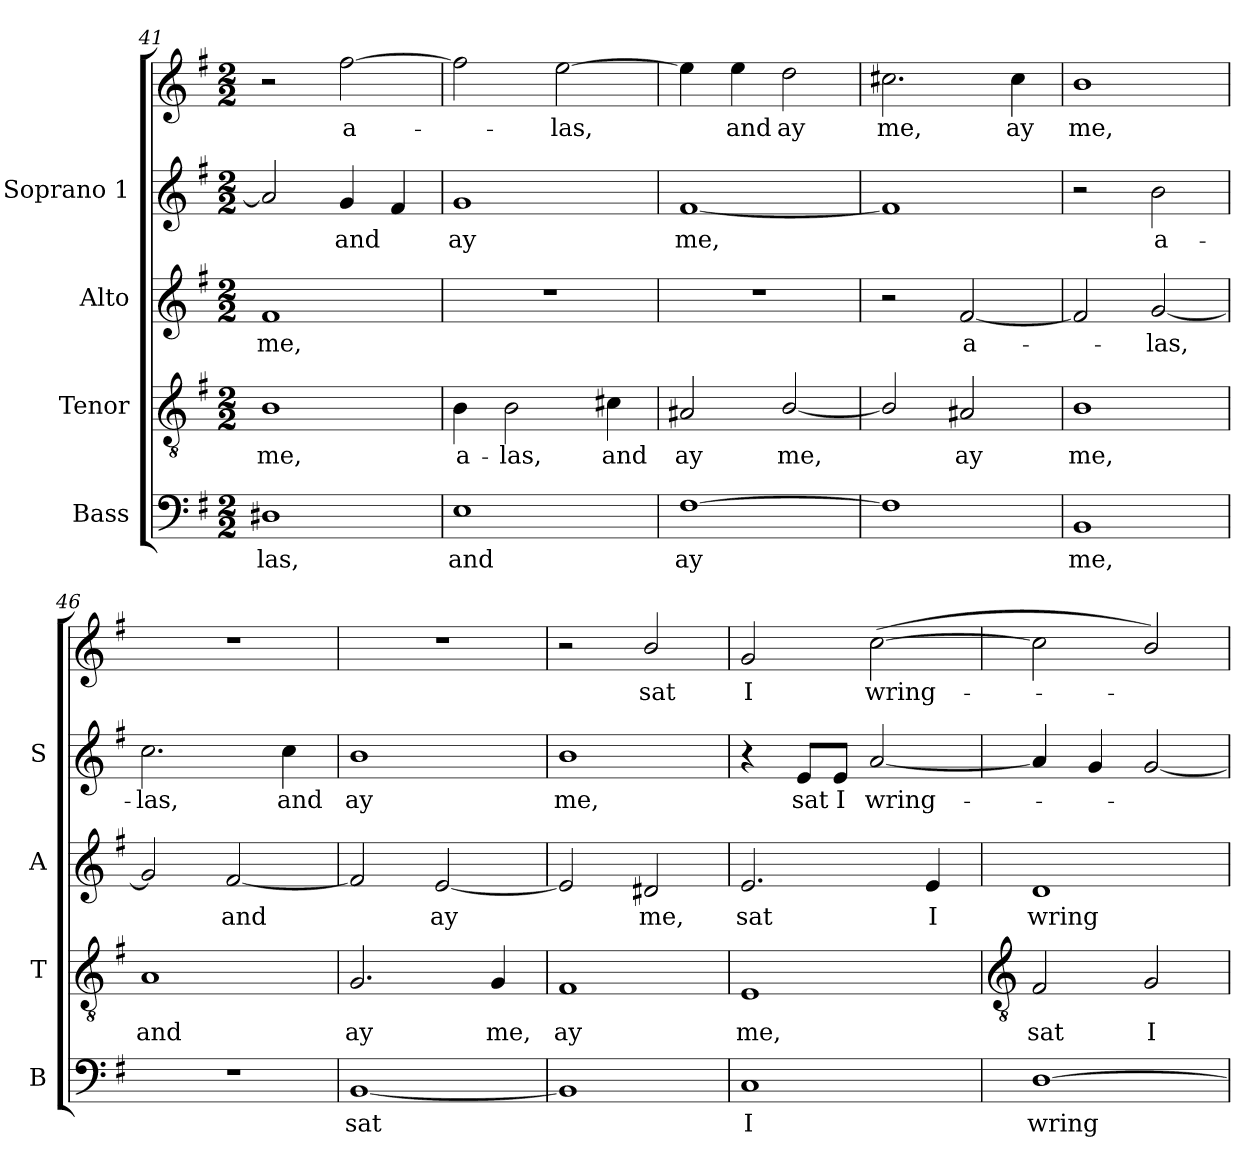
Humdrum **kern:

**kern	**text	**kern	**text	**kern	**text	**kern	**text	**kern	**text
*part4	*part4	*part3	*part3	*part2	*part2	*part1	*part1	*part1	*part1
*staff5	*staff5	*staff4	*staff4	*staff3	*staff3	*staff2	*staff2	*staff1	*staff1
*I"Bass	*	*I"Tenor	*	*I"Alto	*	*I"Soprano 1	*	*	*
*I'B	*	*I'T	*	*I'A	*	*I'S	*	*	*
*clefF4	*	*clefGv2	*	*clefG2	*	*clefG2	*	*clefG2	*
*k[f#]	*	*k[f#]	*	*k[f#]	*	*k[f#]	*	*k[f#]	*
*G:	*	*G:	*	*G:	*	*G:	*	*G:	*
*M2/2	*	*M2/2	*	*M2/2	*	*M2/2	*	*M2/2	*
=41	=41	=41	=41	=41	=41	=41	=41	=41	=41
!	!LO:LY:b	!	!LO:LY:b	!	!LO:LY:b	!	!	!	!
1D#X	-las,	1B	me,	1f#	me,	2a]	.	2r	.
!	!	!	!	!	!	!	!LO:LY:b	!	!LO:LY:b
.	.	.	.	.	.	4g	and	[2ff#	a-
.	.	.	.	.	.	4f#	.	.	.
=42	=42	=42	=42	=42	=42	=42	=42	=42	=42
!	!LO:LY:b	!	!LO:LY:b	!	!	!	!LO:LY:b	!	!
1E	and	4B	a-	1r	.	1g	ay	2ff#]	.
!	!	!	!LO:LY:b	!	!	!	!	!	!
.	.	2B	-las,	.	.	.	.	.	.
!	!	!	!	!	!	!	!	!	!LO:LY:b
.	.	.	.	.	.	.	.	[2ee	las,
!	!	!	!LO:LY:b	!	!	!	!	!	!
.	.	4c#X	and	.	.	.	.	.	.
=43	=43	=43	=43	=43	=43	=43	=43	=43	=43
!	!LO:LY:b	!	!LO:LY:b	!	!	!	!LO:LY:b	!	!
[1F#	ay	2A#X	ay	1r	.	[1f#	me,	4ee]	.
!	!	!	!	!	!	!	!	!	!LO:LY:b
.	.	.	.	.	.	.	.	4ee	and
!	!	!	!LO:LY:b	!	!	!	!	!	!LO:LY:b
.	.	[2B/	me,	.	.	.	.	2dd	ay
=44	=44	=44	=44	=44	=44	=44	=44	=44	=44
!	!	!	!	!	!	!	!	!	!LO:LY:b
1F#]	.	2B/]	.	2r	.	1f#]	.	2.cc#X	me,
!	!	!	!LO:LY:b	!	!LO:LY:b	!	!	!	!
.	.	2A#X	ay	[2f#	a-	.	.	.	.
!	!	!	!	!	!	!	!	!	!LO:LY:b
.	.	.	.	.	.	.	.	4cc#	ay
=45	=45	=45	=45	=45	=45	=45	=45	=45	=45
!	!LO:LY:b	!	!LO:LY:b	!	!	!	!	!	!LO:LY:b
1BB	me,	1B	me,	2f#]	.	2r	.	1b	me,
!	!	!	!	!	!LO:LY:b	!	!LO:LY:b	!	!
.	.	.	.	[2g	las,	2b	a-	.	.
=46	=46	=46	=46	=46	=46	=46	=46	=46	=46
!	!	!	!LO:LY:b	!	!	!	!LO:LY:b	!	!
1r	.	1A	and	2g]	.	2.cc	-las,	1r	.
!	!	!	!	!	!LO:LY:b	!	!	!	!
.	.	.	.	[2f#	and	.	.	.	.
!	!	!	!	!	!	!	!LO:LY:b	!	!
.	.	.	.	.	.	4cc	and	.	.
=47	=47	=47	=47	=47	=47	=47	=47	=47	=47
!	!LO:LY:b	!	!LO:LY:b	!	!	!	!LO:LY:b	!	!
[1BB	sat	2.G	ay	2f#]	.	1b	ay	1r	.
!	!	!	!	!	!LO:LY:b	!	!	!	!
.	.	.	.	[2e	ay	.	.	.	.
!	!	!	!LO:LY:b	!	!	!	!	!	!
.	.	4G	me,	.	.	.	.	.	.
=48	=48	=48	=48	=48	=48	=48	=48	=48	=48
!	!	!	!LO:LY:b	!	!	!	!LO:LY:b	!	!
1BB]	.	1F#	ay	2e]	.	1b	me,	2r	.
!	!	!	!	!	!LO:LY:b	!	!	!	!LO:LY:b
.	.	.	.	2d#X	me,	.	.	2b/	sat
=49	=49	=49	=49	=49	=49	=49	=49	=49	=49
!	!LO:LY:b	!	!LO:LY:b	!	!LO:LY:b	!	!	!	!LO:LY:b
1C	I	1E	me,	2.e	sat	4r	.	2g	I
!	!	!	!	!	!	!	!LO:LY:b	!	!
.	.	.	.	.	.	8e/L	sat	.	.
!	!	!	!	!	!	!	!LO:LY:b	!	!
.	.	.	.	.	.	8e/J	I	.	.
!	!	!	!	!	!	!	!LO:LY:b	!	!LO:LY:b
.	.	.	.	.	.	[2a	wring-	(>[2cc	wring-
!	!	!	!	!	!LO:LY:b	!	!	!	!
.	.	.	.	4e	I	.	.	.	.
!!LO:LB:g=z
=50	=50	=50	=50	=50	=50	=50	=50	=50	=50
*	*	*clefGv2	*	*	*	*	*	*	*
!	!LO:LY:b	!	!LO:LY:b	!	!LO:LY:b	!	!	!	!
[1D	wring-	2F#	sat	1d	wring-	4a]	.	2cc]	.
.	.	.	.	.	.	4g	.	.	.
!	!	!	!LO:LY:b	!	!	!	!	!	!
.	.	2G	I	.	.	[2g	.	2b/)	.
=	=	=	=	=	=	=	=	=	=
*-	*-	*-	*-	*-	*-	*-	*-	*-	*-
